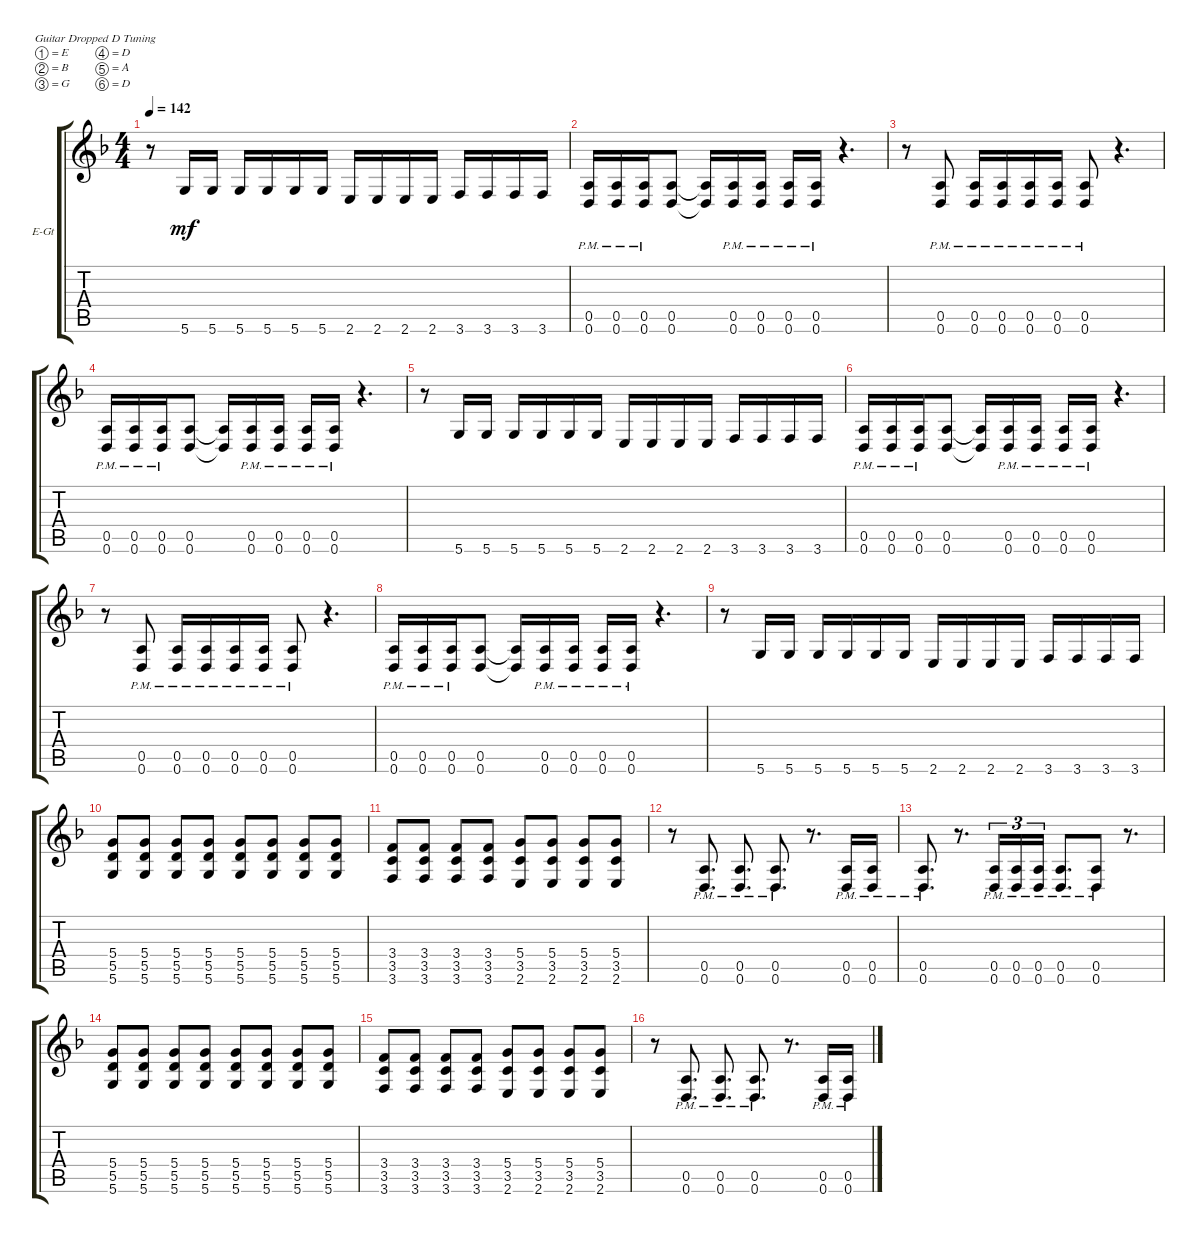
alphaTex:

\bracketExtendMode groupsimilarinstruments
\firstSystemTrackNameOrientation horizontal
\otherSystemsTrackNameOrientation horizontal
\track ("Electric Guitar 2" "E-Gt") {instrument distortionguitar}
\staff {score tabs}
\tuning (E4 B3 G3 D3 A2 D2)
\ts (4 4)
\tempo 142
\clef g2
\ks dminor
r.8{dy mf} 5.6.16 5.6.16 5.6.16 5.6.16 5.6.16 5.6.16 2.6.16 2.6.16 2.6.16 2.6.16 3.6.16 3.6.16 3.6.16 3.6.16 |
(0.5{pm} 0.6{pm}).16 (0.5{pm} 0.6{pm}).16 (0.5{pm} 0.6{pm}).16 (0.5 0.6).8 (0.5{t} 0.6{t}).16 (0.5{pm} 0.6{pm}).16 (0.5{pm} 0.6{pm}).16 (0.5{pm} 0.6{pm}).16 (0.5{pm} 0.6{pm}).16 r.4{d} |
r.8 (0.5{pm} 0.6{pm}).8 (0.5{pm} 0.6{pm}).16 (0.5{pm} 0.6{pm}).16 (0.5{pm} 0.6{pm}).16 (0.5{pm} 0.6{pm}).16 (0.5{pm} 0.6{pm}).8 r.4{d} |
(0.5{pm} 0.6{pm}).16 (0.5{pm} 0.6{pm}).16 (0.5{pm} 0.6{pm}).16 (0.5 0.6).8 (0.5{t} 0.6{t}).16 (0.5{pm} 0.6{pm}).16 (0.5{pm} 0.6{pm}).16 (0.5{pm} 0.6{pm}).16 (0.5{pm} 0.6{pm}).16 r.4{d} |
r.8 5.6.16 5.6.16 5.6.16 5.6.16 5.6.16 5.6.16 2.6.16 2.6.16 2.6.16 2.6.16 3.6.16 3.6.16 3.6.16 3.6.16 |
(0.5{pm} 0.6{pm}).16 (0.5{pm} 0.6{pm}).16 (0.5{pm} 0.6{pm}).16 (0.5 0.6).8 (0.5{t} 0.6{t}).16 (0.5{pm} 0.6{pm}).16 (0.5{pm} 0.6{pm}).16 (0.5{pm} 0.6{pm}).16 (0.5{pm} 0.6{pm}).16 r.4{d} |
r.8 (0.5{pm} 0.6{pm}).8 (0.5{pm} 0.6{pm}).16 (0.5{pm} 0.6{pm}).16 (0.5{pm} 0.6{pm}).16 (0.5{pm} 0.6{pm}).16 (0.5{pm} 0.6{pm}).8 r.4{d} |
(0.5{pm} 0.6{pm}).16 (0.5{pm} 0.6{pm}).16 (0.5{pm} 0.6{pm}).16 (0.5 0.6).8 (0.5{t} 0.6{t}).16 (0.5{pm} 0.6{pm}).16 (0.5{pm} 0.6{pm}).16 (0.5{pm} 0.6{pm}).16 (0.5{pm} 0.6{pm}).16 r.4{d} |
r.8 5.6.16 5.6.16 5.6.16 5.6.16 5.6.16 5.6.16 2.6.16 2.6.16 2.6.16 2.6.16 3.6.16 3.6.16 3.6.16 3.6.16 |
(5.4 5.5 5.6).8 (5.4 5.5 5.6).8 (5.4 5.5 5.6).8 (5.4 5.5 5.6).8 (5.4 5.5 5.6).8 (5.4 5.5 5.6).8 (5.4 5.5 5.6).8 (5.4 5.5 5.6).8 |
(3.4 3.5 3.6).8 (3.4 3.5 3.6).8 (3.4 3.5 3.6).8 (3.4 3.5 3.6).8 (5.4 3.5 2.6).8 (5.4 3.5 2.6).8 (5.4 3.5 2.6).8 (5.4 3.5 2.6).8 |
r.8 (0.5{pm} 0.6{pm}).8{d} (0.5{pm} 0.6{pm}).8{d} (0.5{pm} 0.6{pm}).8{d} r.8{d} (0.5{pm} 0.6{pm}).16 (0.5{pm} 0.6{pm}).16 |
(0.5{pm} 0.6{pm}).8{d} r.8{d} (0.6{pm} 0.5{pm}).16{tu (3 2)} (0.5{pm} 0.6{pm}).16{tu (3 2)} (0.5{pm} 0.6{pm}).16{tu (3 2)} (0.5{pm} 0.6{pm}).8{d} (0.5{pm} 0.6{pm}).8 r.8{d} |
(5.4 5.5 5.6).8 (5.4 5.5 5.6).8 (5.4 5.5 5.6).8 (5.4 5.5 5.6).8 (5.4 5.5 5.6).8 (5.4 5.5 5.6).8 (5.4 5.5 5.6).8 (5.4 5.5 5.6).8 |
(3.4 3.5 3.6).8 (3.4 3.5 3.6).8 (3.4 3.5 3.6).8 (3.4 3.5 3.6).8 (5.4 3.5 2.6).8 (5.4 3.5 2.6).8 (5.4 3.5 2.6).8 (5.4 3.5 2.6).8 |
r.8 (0.5{pm} 0.6{pm}).8{d} (0.5{pm} 0.6{pm}).8{d} (0.5{pm} 0.6{pm}).8{d} r.8{d} (0.5{pm} 0.6{pm}).16 (0.5{pm} 0.6{pm}).16
